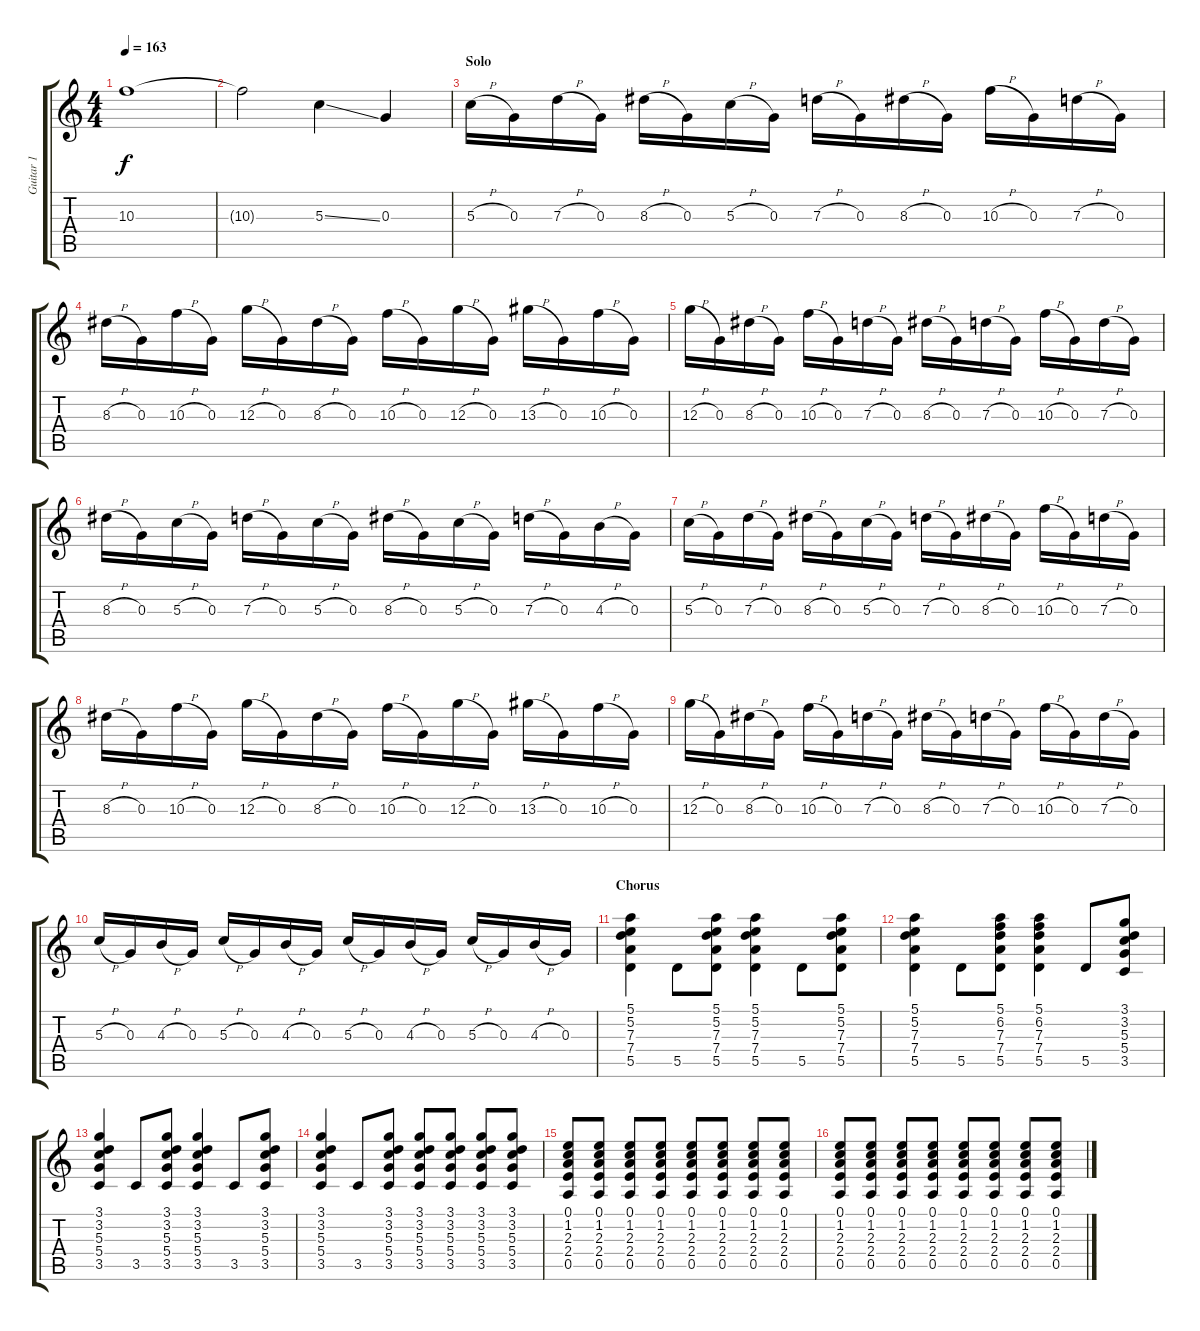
\track ("Guitar 1" "Guitar 1") {instrument distortionguitar}
\staff {score tabs}
\tuning (E4 B3 G3 D3 A2 E2) {hide}
\ts (4 4)
\tempo 163
\clef g2
\ks c
10.3{t}.1{dy f} |
10.3{t}.2 5.3{ss}.4 0.3.4 |
\section ("" "Solo")
5.3{h}.16{volume 16} 0.3.16 7.3{h}.16 0.3.16 8.3{h}.16 0.3.16 5.3{h}.16 0.3.16 7.3{h}.16 0.3.16 8.3{h}.16 0.3.16 10.3{h}.16 0.3.16 7.3{h}.16 0.3.16 |
8.3{h}.16 0.3.16 10.3{h}.16 0.3.16 12.3{h}.16 0.3.16 8.3{h}.16 0.3.16 10.3{h}.16 0.3.16 12.3{h}.16 0.3.16 13.3{h}.16 0.3.16 10.3{h}.16 0.3.16 |
12.3{h}.16 0.3.16 8.3{h}.16 0.3.16 10.3{h}.16 0.3.16 7.3{h}.16 0.3.16 8.3{h}.16 0.3.16 7.3{h}.16 0.3.16 10.3{h}.16 0.3.16 7.3{h}.16 0.3.16 |
8.3{h}.16 0.3.16 5.3{h}.16 0.3.16 7.3{h}.16 0.3.16 5.3{h}.16 0.3.16 8.3{h}.16 0.3.16 5.3{h}.16 0.3.16 7.3{h}.16 0.3.16 4.3{h}.16 0.3.16 |
5.3{h}.16 0.3.16 7.3{h}.16 0.3.16 8.3{h}.16 0.3.16 5.3{h}.16 0.3.16 7.3{h}.16 0.3.16 8.3{h}.16 0.3.16 10.3{h}.16 0.3.16 7.3{h}.16 0.3.16 |
8.3{h}.16 0.3.16 10.3{h}.16 0.3.16 12.3{h}.16 0.3.16 8.3{h}.16 0.3.16 10.3{h}.16 0.3.16 12.3{h}.16 0.3.16 13.3{h}.16 0.3.16 10.3{h}.16 0.3.16 |
12.3{h}.16 0.3.16 8.3{h}.16 0.3.16 10.3{h}.16 0.3.16 7.3{h}.16 0.3.16 8.3{h}.16 0.3.16 7.3{h}.16 0.3.16 10.3{h}.16 0.3.16 7.3{h}.16 0.3.16 |
5.3{h}.16 0.3.16 4.3{h}.16 0.3.16 5.3{h}.16 0.3.16 4.3{h}.16 0.3.16 5.3{h}.16 0.3.16 4.3{h}.16 0.3.16 5.3{h}.16 0.3.16 4.3{h}.16 0.3.16 |
\section ("" "Chorus")
(5.1 5.2 7.3 7.4 5.5).4{volume 13} 5.5.8 (5.1 5.2 7.3 7.4 5.5).8 (5.1 5.2 7.3 7.4 5.5).4 5.5.8 (5.1 5.2 7.3 7.4 5.5).8 |
(5.1 5.2 7.3 7.4 5.5).4 5.5.8 (5.1 6.2 7.3 7.4 5.5).8 (5.1 6.2 7.3 7.4 5.5).4 5.5.8 (3.1 3.2 5.3 5.4 3.5).8 |
(3.1 3.2 5.3 5.4 3.5).4 3.5.8 (3.1 3.2 5.3 5.4 3.5).8 (3.1 3.2 5.3 5.4 3.5).4 3.5.8 (3.1 3.2 5.3 5.4 3.5).8 |
(3.1 3.2 5.3 5.4 3.5).4 3.5.8 (3.1 3.2 5.3 5.4 3.5).8 (3.1 3.2 5.3 5.4 3.5).8 (3.1 3.2 5.3 5.4 3.5).8 (3.1 3.2 5.3 5.4 3.5).8 (3.1 3.2 5.3 5.4 3.5).8 |
(0.1 1.2 2.3 2.4 0.5).8 (0.1 1.2 2.3 2.4 0.5).8 (0.1 1.2 2.3 2.4 0.5).8 (0.1 1.2 2.3 2.4 0.5).8 (0.1 1.2 2.3 2.4 0.5).8 (0.1 1.2 2.3 2.4 0.5).8 (0.1 1.2 2.3 2.4 0.5).8 (0.1 1.2 2.3 2.4 0.5).8 |
(0.1 1.2 2.3 2.4 0.5).8 (0.1 1.2 2.3 2.4 0.5).8 (0.1 1.2 2.3 2.4 0.5).8 (0.1 1.2 2.3 2.4 0.5).8 (0.1 1.2 2.3 2.4 0.5).8 (0.1 1.2 2.3 2.4 0.5).8 (0.1 1.2 2.3 2.4 0.5).8 (0.1 1.2 2.3 2.4 0.5).8
